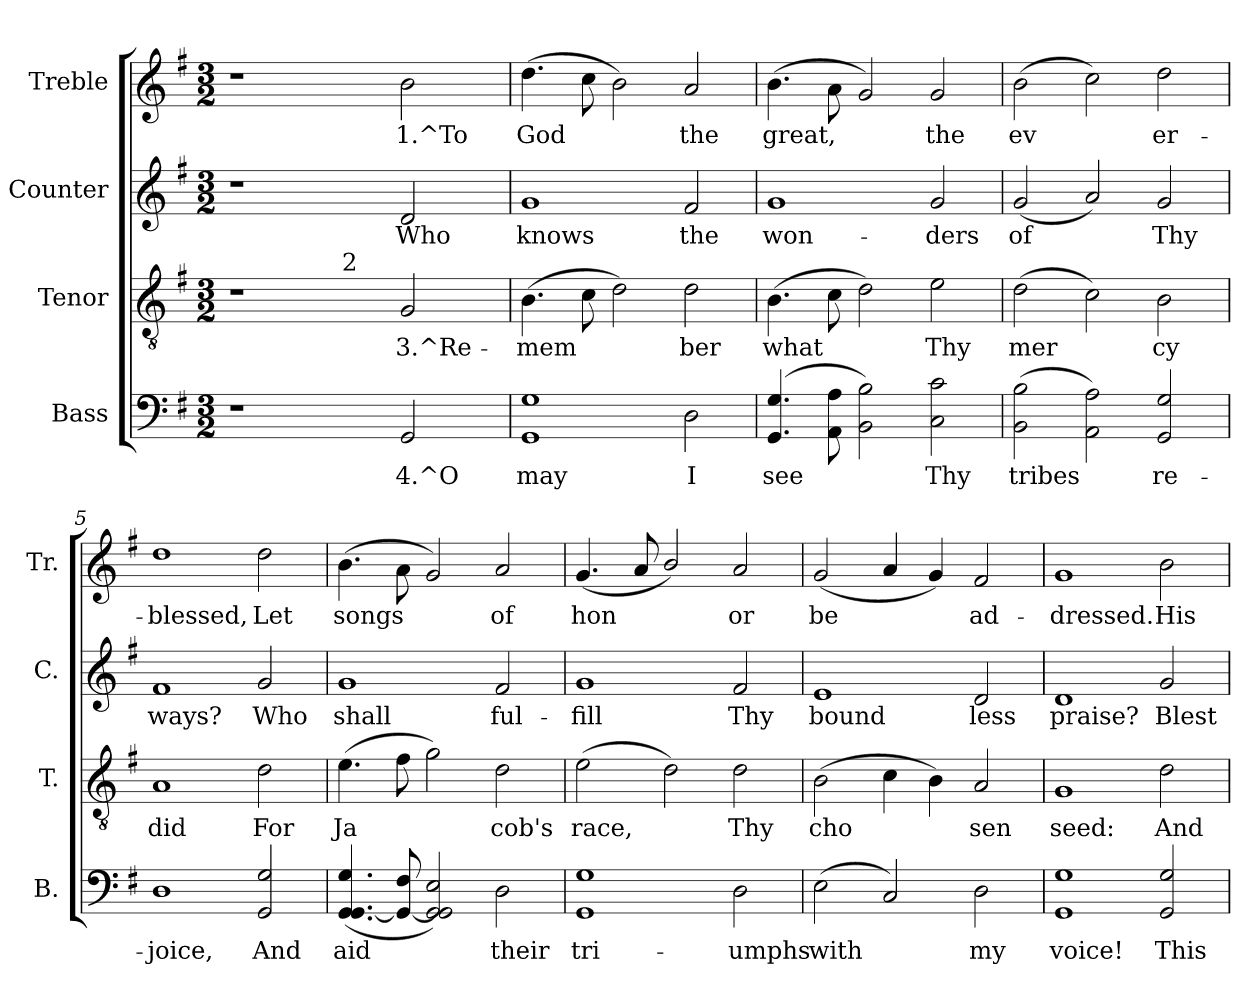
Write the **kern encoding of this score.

**kern	**text	**kern	**text	**kern	**text	**kern	**text
*part4	*part4	*part3	*part3	*part2	*part2	*part1	*part1
*staff4	*staff4	*staff3	*staff3	*staff2	*staff2	*staff1	*staff1
*I"Bass	*	*I"Tenor	*	*I"Counter	*	*I"Treble	*
*I'B.	*	*I'T.	*	*I'C.	*	*I'Tr.	*
!!LO:PB:g=z
*stria5	*	*stria5	*	*stria5	*	*stria5	*
*clefF4	*	*clefGv2	*	*clefG2	*	*clefG2	*
*k[f#]	*	*k[f#]	*	*k[f#]	*	*k[f#]	*
*G:	*	*G:	*	*G:	*	*G:	*
*M3/2	*	*M3/2	*	*M3/2	*	*M3/2	*
=1	=1	=1	=1	=1	=1	=1	=1
*	*	*^	*	*	*	*	*
1r	.	1r	2ryy	.	1r	.	1r	.
.	.	.	8ryy	.	.	.	.	.
.	.	.	64ryy	.	.	.	.	.
!	!	!	!LO:TX:a:t=2	!	!	!	!	!
.	.	.	2ryy	.	.	.	.	.
!	!LO:LY:b:rj	!	!	!LO:LY:b:rj	!	!LO:LY:b:cj	!	!LO:LY:b:rj
2GG/	4.^O	2G/	.	3.^Re-	2d/	Who	2b\	1.^To
.	.	.	4ryy	.	.	.	.	.
.	.	.	16..ryy	.	.	.	.	.
=2	=2	=2	=2	=2	=2	=2	=2	=2
!	!LO:LY:b:rj	!	!	!LO:LY:b:rj	!	!LO:LY:b:cj	!	!LO:LY:b:rj
*	*	*v	*v	*	*	*	*	*
1G 1GG	may	(>4.B\	-mem-	1g	knows	(>4.dd\	God
!	!	!	!LO:LY:b:rj	!	!	!	!LO:LY:b:rj
.	.	8c\	--	.	.	8cc\	.
!	!	!	!LO:LY:b:rj	!	!	!	!LO:LY:b:rj
.	.	2d\)	--	.	.	2b\)	.
!	!LO:LY:b:rj	!	!LO:LY:b:rj	!	!LO:LY:b:cj	!	!LO:LY:b:rj
2D\	I	2d\	-ber	2f#/	the	2a/	the
=3	=3	=3	=3	=3	=3	=3	=3
!	!LO:LY:b:rj	!	!LO:LY:b:rj	!	!LO:LY:b:cj	!	!LO:LY:b:rj
(>4.G/ 4.GG/	see	(>4.B\	what	1g	won-	(>4.b\	great,
!	!LO:LY:b:rj	!	!LO:LY:b:rj	!	!	!	!LO:LY:b:rj
8A\ 8AA\	.	8c\	.	.	.	8a\	.
!	!LO:LY:b:rj	!	!LO:LY:b:rj	!	!	!	!LO:LY:b:rj
2B\ 2BB\)	.	2d\)	.	.	.	2g/)	.
!	!LO:LY:b:rj	!	!LO:LY:b:rj	!	!LO:LY:b:cj	!	!LO:LY:b:rj
2c\ 2C\	Thy	2e\	Thy	2g/	-ders	2g/	the
=4	=4	=4	=4	=4	=4	=4	=4
!	!LO:LY:b:rj	!	!LO:LY:b:rj	!	!LO:LY:b:cj	!	!LO:LY:b:rj
(>2B\ 2BB\	tribes	(>2d\	mer-	(<2g/	of	(>2b\	ev-
!	!LO:LY:b:rj	!	!LO:LY:b:rj	!	!LO:LY:b:cj	!	!LO:LY:b:rj
2A\ 2AA\)	.	2c\)	--	2a/)	.	2cc\)	--
!	!LO:LY:b:rj	!	!LO:LY:b:rj	!	!LO:LY:b:cj	!	!LO:LY:b:rj
2G/ 2GG/	re-	2B\	-cy	2g/	Thy	2dd\	-er-
=5	=5	=5	=5	=5	=5	=5	=5
!	!LO:LY:b:rj	!	!LO:LY:b:rj	!	!LO:LY:b:cj	!	!LO:LY:b:rj
1D	-joice,	1A	did	1f#	ways?	1dd	-blessed,
!	!LO:LY:b:rj	!	!LO:LY:b:rj	!	!LO:LY:b:cj	!	!LO:LY:b:rj
2G/ 2GG/	And	2d\	For	2g/	Who	2dd\	Let
=6	=6	=6	=6	=6	=6	=6	=6
!	!LO:LY:b:rj	!	!LO:LY:b:rj	!	!LO:LY:b:cj	!	!LO:LY:b:rj
(>4.G/ 4.GG/ [<4.GG/	aid	(>4.e\	Ja-	1g	shall	(>4.b\	songs
!	!LO:LY:b:rj	!	!LO:LY:b:rj	!	!	!	!LO:LY:b:rj
8F#/ 8GG/_<	.	8f#\	--	.	.	8a\	.
!	!LO:LY:b:rj	!	!LO:LY:b:rj	!	!	!	!LO:LY:b:rj
2E/ 2GG/ 2GG/])	.	2g\)	--	.	.	2g/)	.
!	!LO:LY:b:rj	!	!LO:LY:b:rj	!	!LO:LY:b:cj	!	!LO:LY:b:rj
2D\	their	2d\	-cob's	2f#/	ful-	2a/	of
!!LO:LB:g=z
=7	=7	=7	=7	=7	=7	=7	=7
!	!LO:LY:b:rj	!	!LO:LY:b:rj	!	!LO:LY:b:cj	!	!LO:LY:b:rj
1G 1GG	tri-	(>2e\	race,	1g	-fill	(<4.g/	hon-
!	!	!	!	!	!	!	!LO:LY:b:rj
.	.	.	.	.	.	8a/	--
!	!	!	!LO:LY:b:rj	!	!	!	!LO:LY:b:rj
.	.	2d\)	.	.	.	2b/)	--
!	!LO:LY:b:rj	!	!LO:LY:b:rj	!	!LO:LY:b:cj	!	!LO:LY:b:rj
2D\	-umphs	2d\	Thy	2f#/	Thy	2a/	-or
=8	=8	=8	=8	=8	=8	=8	=8
!	!LO:LY:b:rj	!	!LO:LY:b:rj	!	!LO:LY:b:cj	!	!LO:LY:b:rj
(>2E\	with	(>2B\	cho-	1e	bound	(<2g/	be
!	!LO:LY:b:rj	!	!LO:LY:b:rj	!	!	!	!LO:LY:b:rj
2C/)	.	4c\	--	.	.	4a/	.
!	!	!	!LO:LY:b:rj	!	!	!	!LO:LY:b:rj
.	.	4B\)	--	.	.	4g/)	.
!	!LO:LY:b:rj	!	!LO:LY:b:rj	!	!LO:LY:b:cj	!	!LO:LY:b:rj
2D\	my	2A/	-sen	2d/	less	2f#/	ad-
=9	=9	=9	=9	=9	=9	=9	=9
!	!LO:LY:b:rj	!	!LO:LY:b:rj	!	!LO:LY:b:cj	!	!LO:LY:b:rj
1G 1GG	voice!	1G	seed:	1d	praise?	1g	-dressed.
!	!LO:LY:b:rj	!	!LO:LY:b:rj	!	!LO:LY:b:cj	!	!LO:LY:b:rj
2G/ 2GG/	This	2d\	And	2g/	Blest	2b\	His
=	=	=	=	=	=	=	=
*-	*-	*-	*-	*-	*-	*-	*-
